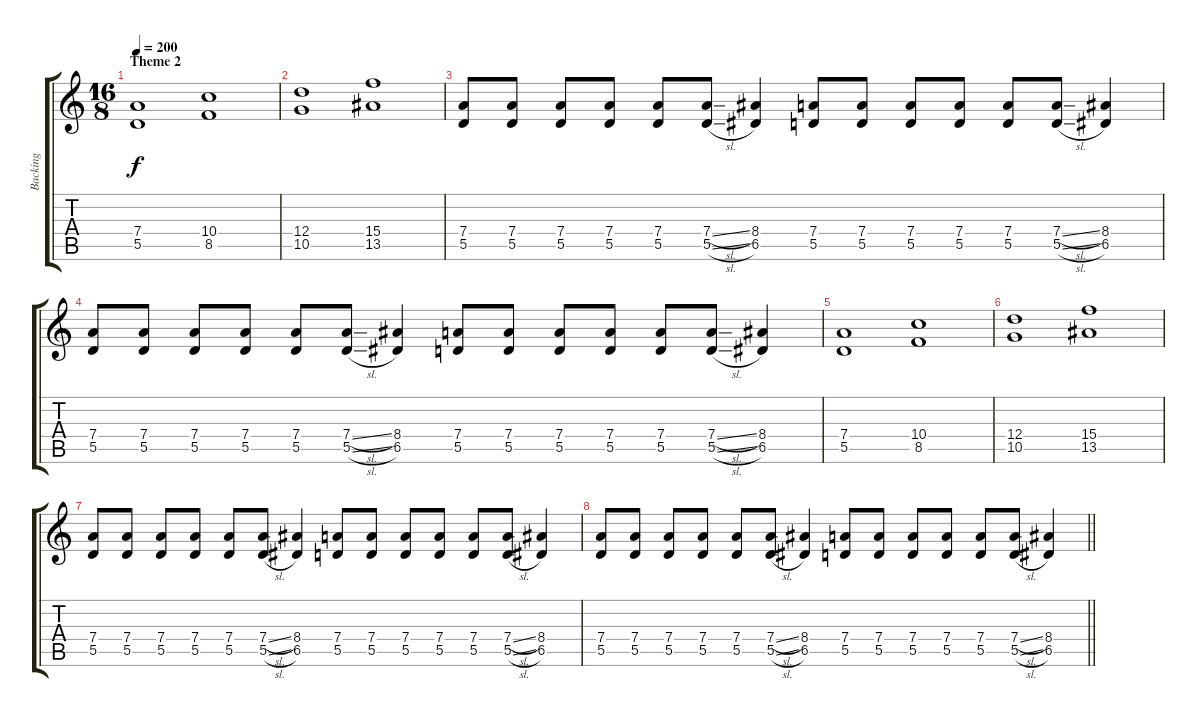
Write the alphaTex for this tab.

\track ("Backing" "Backing") {instrument distortionguitar}
\staff {score tabs}
\tuning (E4 B3 G3 D3 A2 D2) {hide}
\ts (16 8)
\section ("" "Theme 2")
\tempo 200
\clef g2
\ks c
(7.4 5.5).1{dy f} (10.4 8.5).1 |
(12.4 10.5).1 (15.4 13.5).1 |
(7.4 5.5).8 (7.4 5.5).8 (7.4 5.5).8 (7.4 5.5).8 (7.4 5.5).8 (7.4{sl} 5.5{sl}).8 (8.4 6.5).4 (7.4 5.5).8 (7.4 5.5).8 (7.4 5.5).8 (7.4 5.5).8 (7.4 5.5).8 (7.4{sl} 5.5{sl}).8 (8.4 6.5).4 |
(7.4 5.5).8 (7.4 5.5).8 (7.4 5.5).8 (7.4 5.5).8 (7.4 5.5).8 (7.4{sl} 5.5{sl}).8 (8.4 6.5).4 (7.4 5.5).8 (7.4 5.5).8 (7.4 5.5).8 (7.4 5.5).8 (7.4 5.5).8 (7.4{sl} 5.5{sl}).8 (8.4 6.5).4 |
(7.4 5.5).1 (10.4 8.5).1 |
(12.4 10.5).1 (15.4 13.5).1 |
(7.4 5.5).8 (7.4 5.5).8 (7.4 5.5).8 (7.4 5.5).8 (7.4 5.5).8 (7.4{sl} 5.5{sl}).8 (8.4 6.5).4 (7.4 5.5).8 (7.4 5.5).8 (7.4 5.5).8 (7.4 5.5).8 (7.4 5.5).8 (7.4{sl} 5.5{sl}).8 (8.4 6.5).4 |
\barLineRight lightlight
(7.4 5.5).8 (7.4 5.5).8 (7.4 5.5).8 (7.4 5.5).8 (7.4 5.5).8 (7.4{sl} 5.5{sl}).8 (8.4 6.5).4 (7.4 5.5).8 (7.4 5.5).8 (7.4 5.5).8 (7.4 5.5).8 (7.4 5.5).8 (7.4{sl} 5.5{sl}).8 (8.4 6.5).4
